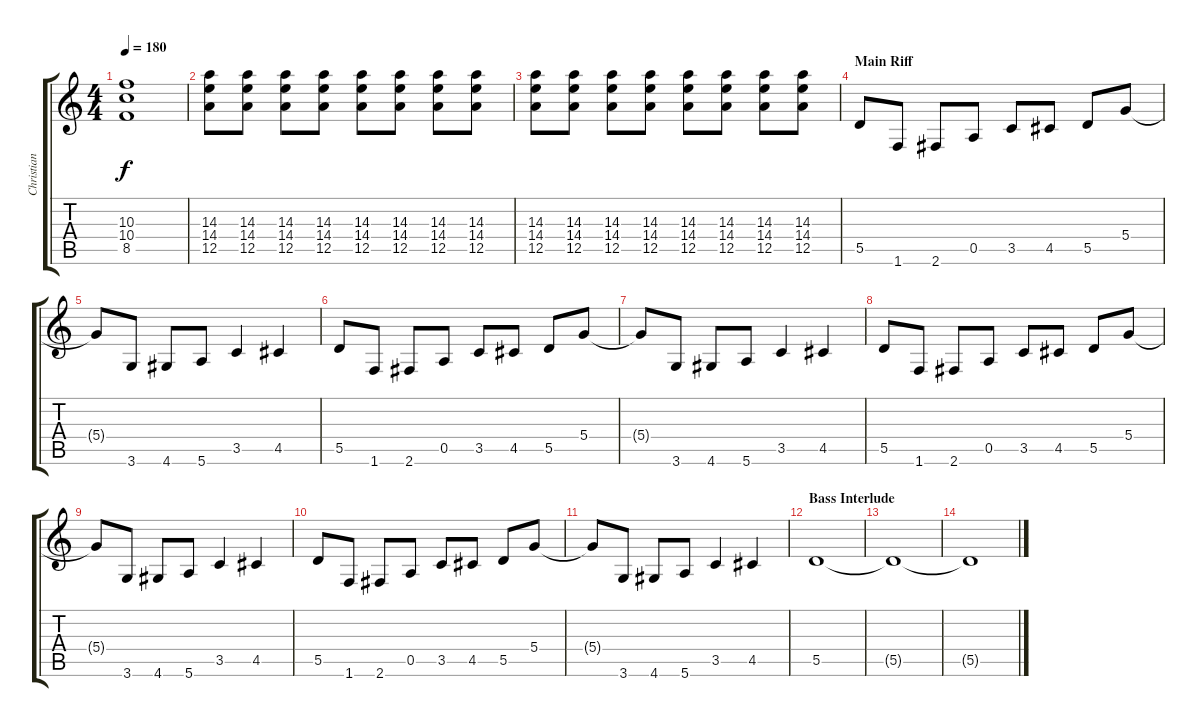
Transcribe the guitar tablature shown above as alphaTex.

\track ("Christian Livingstone" "Christian ") {instrument overdrivenguitar}
\staff {score tabs}
\tuning (E4 B3 G3 D3 A2 E2) {hide}
\ts (4 4)
\tempo 180
\clef g2
\ks c
(10.3{t} 10.4{t} 8.5{t}).1{dy f} |
(14.3 14.4 12.5).8 (14.3 14.4 12.5).8 (14.3 14.4 12.5).8 (14.3 14.4 12.5).8 (14.3 14.4 12.5).8 (14.3 14.4 12.5).8 (14.3 14.4 12.5).8 (14.3 14.4 12.5).8 |
(14.3 14.4 12.5).8 (14.3 14.4 12.5).8 (14.3 14.4 12.5).8 (14.3 14.4 12.5).8 (14.3 14.4 12.5).8 (14.3 14.4 12.5).8 (14.3 14.4 12.5).8 (14.3 14.4 12.5).8 |
\section ("" "Main Riff")
5.5.8 1.6.8 2.6.8 0.5.8 3.5.8 4.5.8 5.5.8 5.4.8 |
5.4{t}.8 3.6.8 4.6.8 5.6.8 3.5.4 4.5.4 |
5.5.8 1.6.8 2.6.8 0.5.8 3.5.8 4.5.8 5.5.8 5.4.8 |
5.4{t}.8 3.6.8 4.6.8 5.6.8 3.5.4 4.5.4 |
5.5.8 1.6.8 2.6.8 0.5.8 3.5.8 4.5.8 5.5.8 5.4.8 |
5.4{t}.8 3.6.8 4.6.8 5.6.8 3.5.4 4.5.4 |
5.5.8 1.6.8 2.6.8 0.5.8 3.5.8 4.5.8 5.5.8 5.4.8 |
5.4{t}.8 3.6.8 4.6.8 5.6.8 3.5.4 4.5.4 |
\section ("" "Bass Interlude")
5.5.1 |
5.5{t}.1 |
5.5{t}.1
